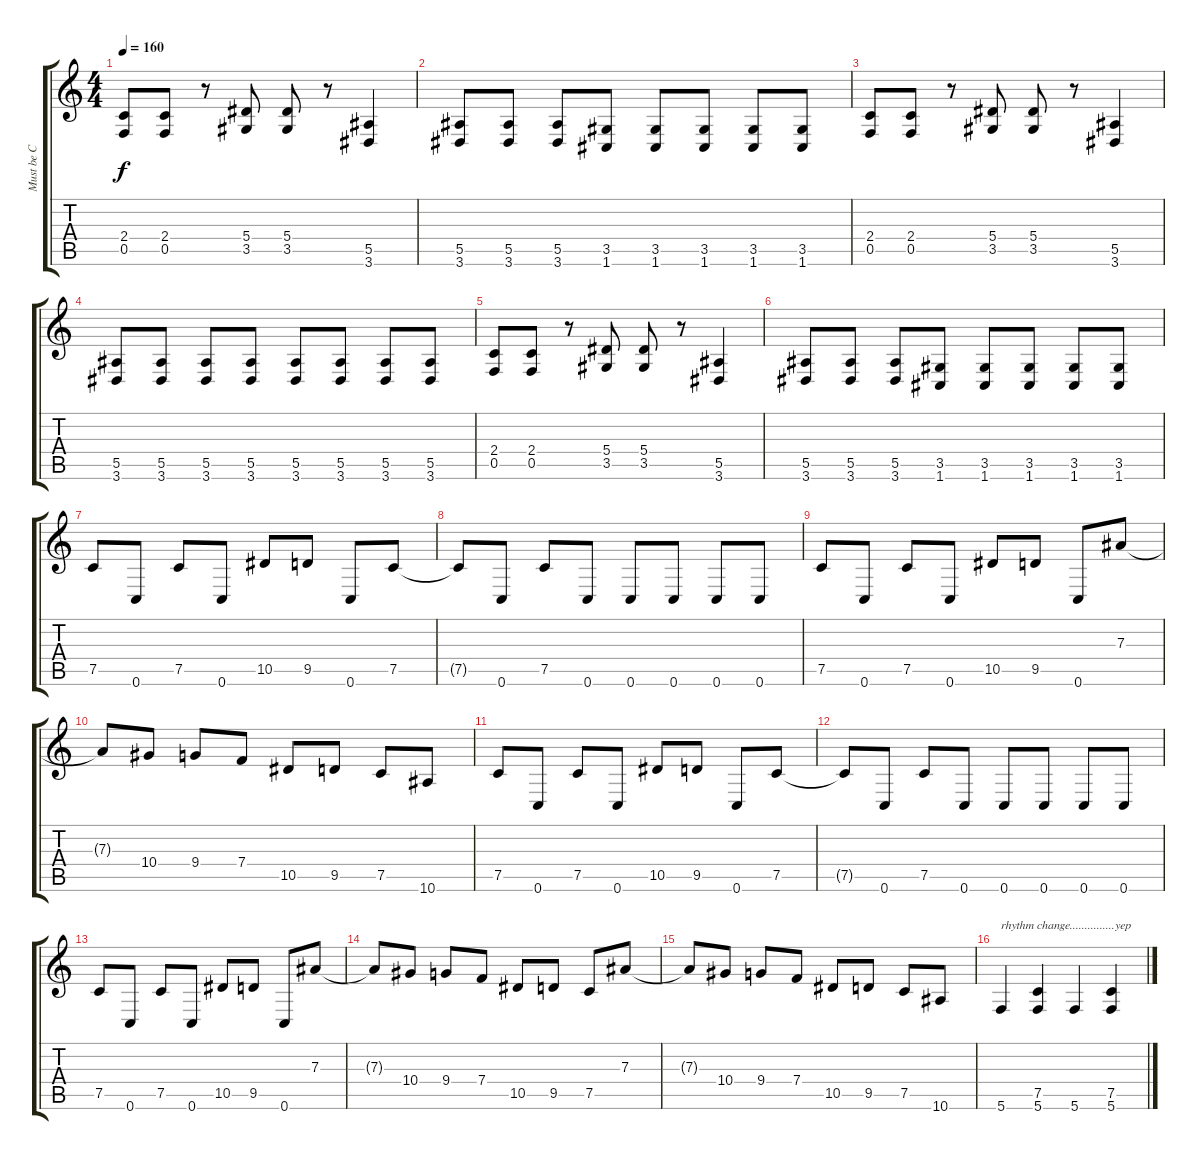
\track ("Must be C Tuned" "Must be C ") {instrument distortionguitar}
\staff {score tabs}
\tuning (C4 G3 Eb3 Bb2 F2 C2) {hide}
\ts (4 4)
\tempo 160
\clef g2
\ks c
(2.4 0.5).8{dy f} (2.4 0.5).8 r.8 (5.4 3.5).8 (5.4 3.5).8 r.8 (5.5 3.6).4 |
(5.5 3.6).8 (5.5 3.6).8 (5.5 3.6).8 (3.5 1.6).8 (3.5 1.6).8 (3.5 1.6).8 (3.5 1.6).8 (3.5 1.6).8 |
(2.4 0.5).8 (2.4 0.5).8 r.8 (5.4 3.5).8 (5.4 3.5).8 r.8 (5.5 3.6).4 |
(5.5 3.6).8 (5.5 3.6).8 (5.5 3.6).8 (5.5 3.6).8 (5.5 3.6).8 (5.5 3.6).8 (5.5 3.6).8 (5.5 3.6).8 |
(2.4 0.5).8 (2.4 0.5).8 r.8 (5.4 3.5).8 (5.4 3.5).8 r.8 (5.5 3.6).4 |
(5.5 3.6).8 (5.5 3.6).8 (5.5 3.6).8 (3.5 1.6).8 (3.5 1.6).8 (3.5 1.6).8 (3.5 1.6).8 (3.5 1.6).8 |
7.5.8 0.6.8 7.5.8 0.6.8 10.5.8 9.5.8 0.6.8 7.5.8 |
7.5{t}.8 0.6.8 7.5.8 0.6.8 0.6.8 0.6.8 0.6.8 0.6.8 |
7.5.8 0.6.8 7.5.8 0.6.8 10.5.8 9.5.8 0.6.8 7.3.8 |
7.3{t}.8 10.4.8 9.4.8 7.4.8 10.5.8 9.5.8 7.5.8 10.6.8 |
7.5.8 0.6.8 7.5.8 0.6.8 10.5.8 9.5.8 0.6.8 7.5.8 |
7.5{t}.8 0.6.8 7.5.8 0.6.8 0.6.8 0.6.8 0.6.8 0.6.8 |
7.5.8 0.6.8 7.5.8 0.6.8 10.5.8 9.5.8 0.6.8 7.3.8 |
7.3{t}.8 10.4.8 9.4.8 7.4.8 10.5.8 9.5.8 7.5.8 7.3.8 |
7.3{t}.8 10.4.8 9.4.8 7.4.8 10.5.8 9.5.8 7.5.8 10.6.8 |
5.6.4{txt "rhythm change...............yep"} (7.5 5.6).4 5.6.4 (7.5 5.6).4
